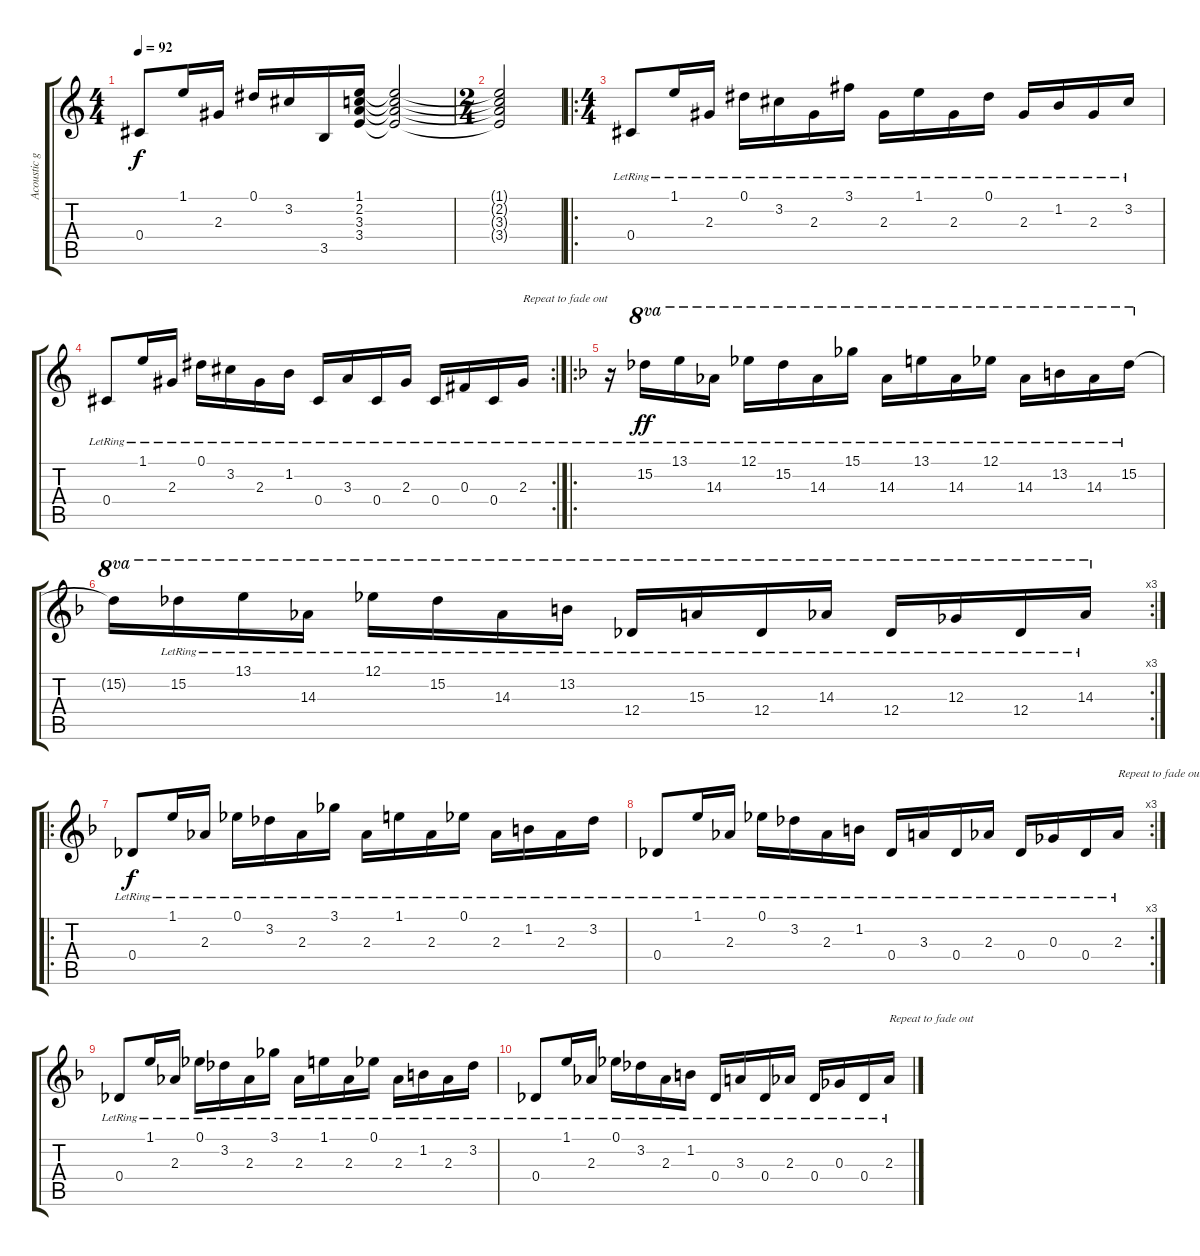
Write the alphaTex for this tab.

\track ("Acoustic gtr 1" "Acoustic g") {instrument acousticguitarsteel}
\staff {score tabs}
\tuning (Eb4 Bb3 Gb3 Db3 Ab2 Eb2) {hide}
\ts (4 4)
\tempo 92
\clef g2
\ks c
0.4.8{dy f} 1.1.16 2.3.16 0.1.16 3.2.16 3.5.16 (1.1 2.2 3.3 3.4).16 (1.1{t} 2.2{t} 3.3{t} 3.4{t}).2 |
\ts (2 4)
(1.1{t} 2.2{t} 3.3{t} 3.4{t}).2 |
\ro
\ts (4 4)
0.4{lr}.8 1.1{lr}.16 2.3{lr}.16 0.1{lr}.16 3.2{lr}.16 2.3{lr}.16 3.1{lr}.16 2.3{lr}.16 1.1{lr}.16 2.3{lr}.16 0.1{lr}.16 2.3{lr}.16 1.2{lr}.16 2.3{lr}.16 3.2{lr}.16 |
\rc 2
0.4{lr}.8 1.1{lr}.16 2.3{lr}.16 0.1{lr}.16 3.2{lr}.16 2.3{lr}.16 1.2{lr}.16 0.4{lr}.16 3.3{lr}.16 0.4{lr}.16 2.3{lr}.16 0.4{lr}.16 0.3{lr}.16 0.4{lr}.16 2.3{lr}.16{txt "Repeat to fade out"} |
\ro
\ks f
r.16 15.2{lr}.16{ot 8va dy ff} 13.1{lr}.16{ot 8va} 14.3{lr}.16{ot 8va} 12.1{lr}.16{ot 8va} 15.2{lr}.16{ot 8va} 14.3{lr}.16{ot 8va} 15.1{lr}.16{ot 8va} 14.3{lr}.16{ot 8va} 13.1{lr}.16{ot 8va} 14.3{lr}.16{ot 8va} 12.1{lr}.16{ot 8va} 14.3{lr}.16{ot 8va} 13.2{lr}.16{ot 8va} 14.3{lr}.16{ot 8va} 15.2{lr}.16{ot 8va} |
\rc 3
15.2{t}.16{ot 8va} 15.2{lr}.16{ot 8va} 13.1{lr}.16{ot 8va} 14.3{lr}.16{ot 8va} 12.1{lr}.16{ot 8va} 15.2{lr}.16{ot 8va} 14.3{lr}.16{ot 8va} 13.2{lr}.16{ot 8va} 12.4{lr}.16{ot 8va} 15.3{lr}.16{ot 8va} 12.4{lr}.16{ot 8va} 14.3{lr}.16{ot 8va} 12.4{lr}.16{ot 8va} 12.3{lr}.16{ot 8va} 12.4{lr}.16{ot 8va} 14.3{lr}.16{ot 8va} |
\ro
0.4{lr}.8{dy f} 1.1{lr}.16 2.3{lr}.16 0.1{lr}.16 3.2{lr}.16 2.3{lr}.16 3.1{lr}.16 2.3{lr}.16 1.1{lr}.16 2.3{lr}.16 0.1{lr}.16 2.3{lr}.16 1.2{lr}.16 2.3{lr}.16 3.2{lr}.16 |
\rc 3
0.4{lr}.8 1.1{lr}.16 2.3{lr}.16 0.1{lr}.16 3.2{lr}.16 2.3{lr}.16 1.2{lr}.16 0.4{lr}.16 3.3{lr}.16 0.4{lr}.16 2.3{lr}.16 0.4{lr}.16 0.3{lr}.16 0.4{lr}.16 2.3{lr}.16{txt "Repeat to fade out"} |
0.4{lr}.8 1.1{lr}.16 2.3{lr}.16 0.1{lr}.16 3.2{lr}.16 2.3{lr}.16 3.1{lr}.16 2.3{lr}.16 1.1{lr}.16 2.3{lr}.16 0.1{lr}.16 2.3{lr}.16 1.2{lr}.16 2.3{lr}.16 3.2{lr}.16 |
0.4{lr}.8 1.1{lr}.16 2.3{lr}.16 0.1{lr}.16 3.2{lr}.16 2.3{lr}.16 1.2{lr}.16 0.4{lr}.16 3.3{lr}.16 0.4{lr}.16 2.3{lr}.16 0.4{lr}.16 0.3{lr}.16 0.4{lr}.16 2.3{lr}.16{txt "Repeat to fade out"}
